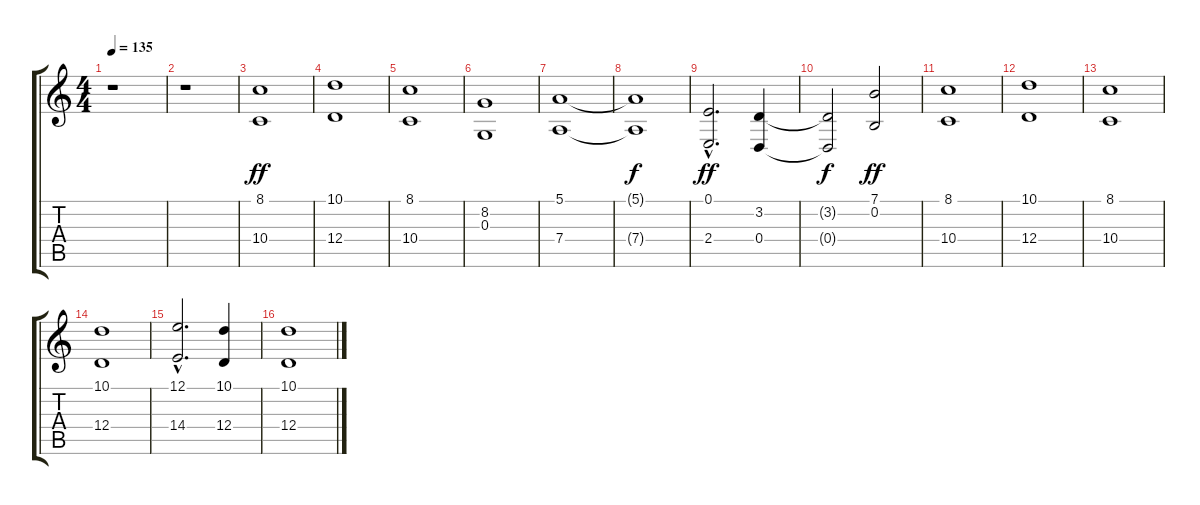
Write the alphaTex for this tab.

\track "" {instrument stringensemble2}
\staff {score tabs}
\tuning (E4 B3 G3 D3 A2 E2) {hide}
\ts (4 4)
\tempo 135
\clef g2
\ks c
r.1{dy ff} |
r.1 |
(8.1 10.4).1 |
(10.1 12.4).1 |
(8.1 10.4).1 |
(8.2 0.3).1 |
(5.1 7.4).1 |
(5.1{t} 7.4{t}).1{dy f} |
(0.1{hac} 2.4{hac}).2{d dy ff} (3.2 0.4).4 |
(3.2{t} 0.4{t}).2{dy f} (7.1 0.2).2{dy ff} |
(8.1 10.4).1 |
(10.1 12.4).1 |
(8.1 10.4).1 |
(10.1 12.4).1 |
(12.1{hac} 14.4{hac}).2{d} (10.1 12.4).4 |
(10.1 12.4).1
